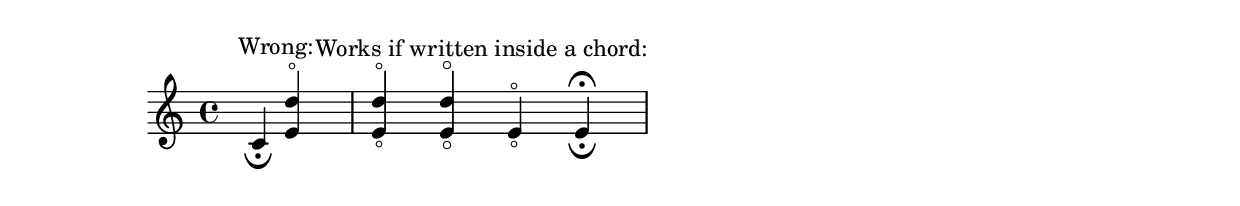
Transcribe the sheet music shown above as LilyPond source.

%% DO NOT EDIT this file manually; it is automatically
%% generated from LSR http://lsr.dsi.unimi.it
%% Make any changes in LSR itself, or in Documentation/snippets/new/ ,
%% and then run scripts/auxiliar/makelsr.py
%%
%% This file is in the public domain.
\version "2.17.20"

\header {
  lsrtags = "expressive-marks, tweaks-and-overrides, version-specific"

  texidoc = "
By default, LilyPond does not allow the same articulation (e.g., an
accent, a fermata, a flageolet, etc.) to be displayed above and below a
note. For example, c4_\\fermata^\\fermata will only show a fermata
below. The fermata above will simply be ignored. However, one can stick
scripts (just like fingerings) inside a chord, which means it is
possible to have as many articulations as desired. This approach has
the advantage that it ignores the stem and positions the articulation
relative to the note head. This can be seen in the case of the
flageolets in the snippet. To mimic the behaviour of scripts outside a
chord, 'add-stem-support would be required. So, the solution is to
write the note as a chord and add the articulations inside the <...>.
The direction will always be above, but one can tweak this via a
\\tweak: @code{<c-\\tweak direction #DOWN-\\fermata^\\fermata>}

"
  doctitle = "Showing the same articulation above and below a note or chord"
} % begin verbatim


% The same as \flageolet, just a little smaller
smallFlageolet =
#(let ((m (make-articulation "flageolet")))
   (set! (ly:music-property m 'tweaks)
         (acons 'font-size -2
                (ly:music-property m 'tweaks)))
   m)

\relative c' {
  s4^"Wrong:"
  c4_\fermata^\fermata % The second fermata is ignored!
  <e d'>4^\smallFlageolet_\smallFlageolet

  s4^"Works if written inside a chord:"
  <e_\smallFlageolet d'^\smallFlageolet>4
  <e_\flageolet d'^\flageolet>4
  <e_\smallFlageolet^\smallFlageolet>4
  <e_\fermata^\fermata>4
}
